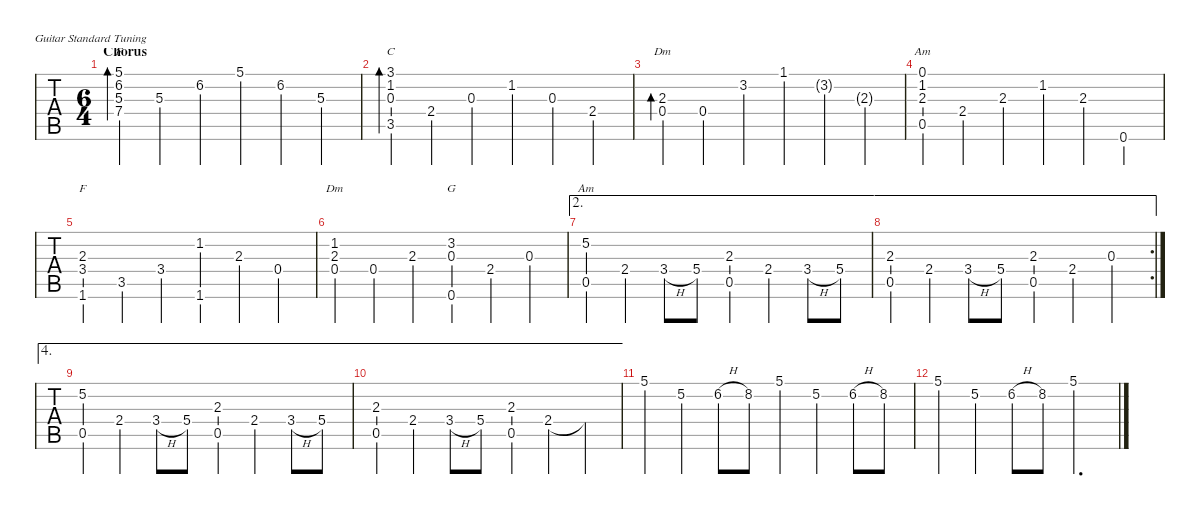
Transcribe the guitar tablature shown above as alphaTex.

\defaultSystemsLayout 4
\hideDynamics
\bracketExtendMode groupsimilarinstruments
\singleTrackTrackNamePolicy hidden
\track ("Guitar" "n.guit.") {instrument acousticguitarnylon}
\staff {tabs}
\tuning (E4 B3 G3 D3 A2 E2)
\chord ("F" 5 6 5 7 x x) {firstfret 5 showdiagram false showfingering false barre 5}
\chord ("C" 3 1 0 x 3 x) {showdiagram false showfingering false}
\chord ("Dm" x x 2 0 x x) {showdiagram false showfingering false}
\chord ("Am" 0 1 2 x 0 x) {showdiagram false showfingering false}
\chord ("F" x x 2 3 x 1) {showdiagram false showfingering false}
\chord ("Dm" x 1 2 0 x x) {showdiagram false showfingering false}
\chord ("G" x 3 0 x x 0) {showdiagram false showfingering false}
\chord ("Am" 0 x x x 0 x) {showdiagram false showfingering false}
\ts (6 4)
\section ("" "Chorus")
\tempo (170 hide)
\clef g2
\ks c
(5.1 6.2 5.3 7.4).4{bd 240 ch "F" dy f} 5.3.4{dy mf} 6.2.4 5.1.4{dy f} 6.2.4{dy mf} 5.3.4 |
(3.1 1.2 0.3 3.5).4{bd 240 ch "C" dy f} 2.4.4{dy mf} 0.3.4 1.2.4{dy f} 0.3.4{dy mf} 2.4.4 |
(0.4 2.3).4{bd 240 ch "Dm" dy f} 0.4.4{dy mf} 3.2.4 1.1.4{dy f} 3.2{g}.4{dy mf} 2.3{g}.4 |
(0.1 1.2 2.3 0.5).4{ch "Am" dy f} 2.4.4{dy mf} 2.3.4 1.2.4{dy f} 2.3.4{dy mf} 0.6.4 |
(2.3 3.4 1.6).4{ch "F" dy f} 3.5.4{dy mf} 3.4.4 (1.2 1.6).4{dy f} 2.3.4{dy mf} 0.4.4 |
(1.2 2.3 0.4).4{ch "Dm" dy f} 0.4.4{dy mf} 2.3.4 (3.2 0.3 0.6).4{ch "G" dy f} 2.4.4{dy mf} 0.3.4 |
\ae 2
(0.5 5.2).4{ch "Am" dy f} 2.4.4{dy mf} 3.4{h}.8 5.4.8 (2.3 0.5).4{dy f} 2.4.4{dy mf} 3.4{h}.8 5.4.8 |
\ae 2
\rc 2
(2.3 0.5).4{dy f} 2.4.4{dy mf} 3.4{h}.8 5.4.8 (2.3 0.5).4{dy f} 2.4.4{dy mf} 0.3.4 |
\ae 4
(0.5 5.2).4{dy f} 2.4.4{dy mf} 3.4{h}.8 5.4.8 (2.3 0.5).4{dy f} 2.4.4{dy mf} 3.4{h}.8 5.4.8 |
\ae 4
(2.3 0.5).4{dy f} 2.4.4{dy mf} 3.4{h}.8 5.4.8 (2.3 0.5).4{dy f} 2.4.4{dy mf} 2.4{t}.4 |
5.1.4{dy f} 5.2.4{dy mf} 6.2{h}.8 8.2.8 5.1.4{dy f} 5.2.4{dy mf} 6.2{h}.8 8.2.8 |
5.1.4{dy f} 5.2.4{dy mf} 6.2{h}.8 8.2.8 5.1.2{d dy f}
